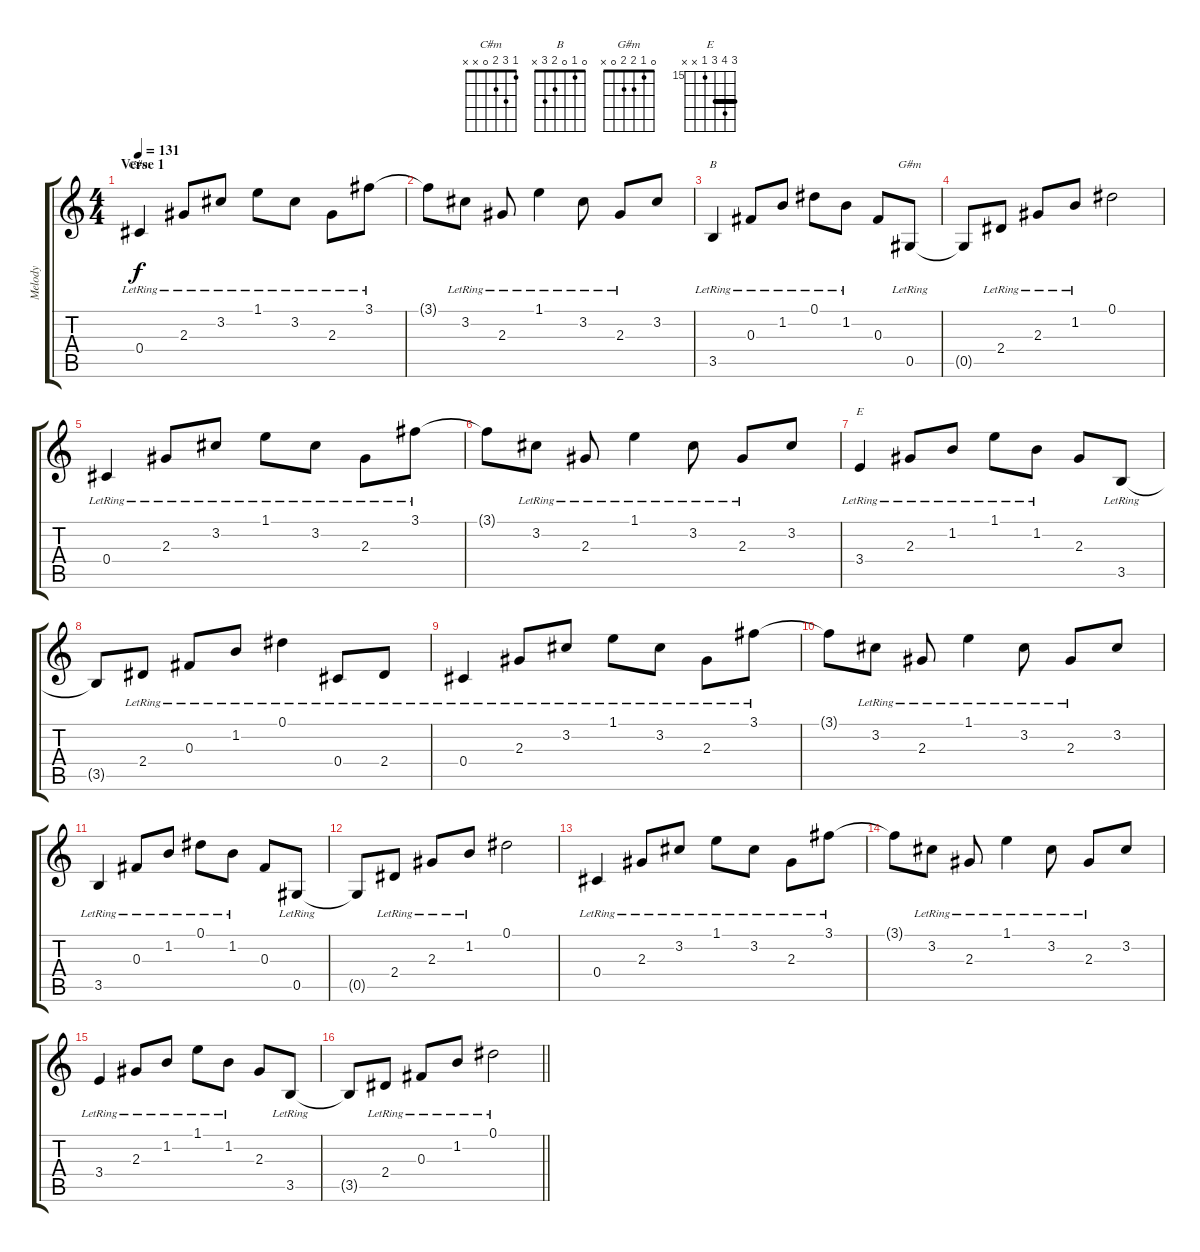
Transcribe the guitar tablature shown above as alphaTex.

\track ("Melody" "Melody") {instrument acousticguitarsteel}
\staff {score tabs}
\tuning (Eb4 Bb3 Gb3 Db3 Ab2 Eb2) {hide}
\chord ("C#m" 1 3 2 0 x x)
\chord ("B" 0 1 0 2 3 x)
\chord ("G#m" 0 1 2 2 0 x)
\chord ("E" 17 18 17 15 x x) {firstfret 15 barre 17}
\ts (4 4)
\section ("" "Verse 1")
\tempo 131
\clef g2
\ks c
0.4{lr}.4{ch "C#m" dy f} 2.3{lr}.8 3.2{lr}.8 1.1{lr}.8 3.2{lr}.8 2.3{lr}.8 3.1{lr}.8 |
3.1{t}.8 3.2{lr}.8 2.3{lr}.8 1.1{lr}.4 3.2{lr}.8 2.3{lr}.8 3.2.8 |
3.5{lr}.4{ch "B"} 0.3{lr}.8 1.2{lr}.8 0.1{lr}.8 1.2{lr}.8 0.3.8 0.5{lr}.8{ch "G#m"} |
0.5{t}.8 2.4{lr}.8 2.3{lr}.8 1.2{lr}.8 0.1.2 |
0.4{lr}.4 2.3{lr}.8 3.2{lr}.8 1.1{lr}.8 3.2{lr}.8 2.3{lr}.8 3.1{lr}.8 |
3.1{t}.8 3.2{lr}.8 2.3{lr}.8 1.1{lr}.4 3.2{lr}.8 2.3{lr}.8 3.2.8 |
3.4{lr}.4{ch "E"} 2.3{lr}.8 1.2{lr}.8 1.1{lr}.8 1.2{lr}.8 2.3.8 3.5{lr}.8 |
3.5{t}.8 2.4{lr}.8 0.3{lr}.8 1.2{lr}.8 0.1{lr}.4 0.4{lr}.8 2.4{lr}.8 |
0.4{lr}.4 2.3{lr}.8 3.2{lr}.8 1.1{lr}.8 3.2{lr}.8 2.3{lr}.8 3.1{lr}.8 |
3.1{t}.8 3.2{lr}.8 2.3{lr}.8 1.1{lr}.4 3.2{lr}.8 2.3{lr}.8 3.2.8 |
3.5{lr}.4 0.3{lr}.8 1.2{lr}.8 0.1{lr}.8 1.2{lr}.8 0.3.8 0.5{lr}.8 |
0.5{t}.8 2.4{lr}.8 2.3{lr}.8 1.2{lr}.8 0.1.2 |
0.4{lr}.4 2.3{lr}.8 3.2{lr}.8 1.1{lr}.8 3.2{lr}.8 2.3{lr}.8 3.1{lr}.8 |
3.1{t}.8 3.2{lr}.8 2.3{lr}.8 1.1{lr}.4 3.2{lr}.8 2.3{lr}.8 3.2.8 |
3.4{lr}.4 2.3{lr}.8 1.2{lr}.8 1.1{lr}.8 1.2{lr}.8 2.3.8 3.5{lr}.8 |
\barLineRight lightlight
3.5{t}.8 2.4{lr}.8 0.3{lr}.8 1.2{lr}.8 0.1{lr}.2
